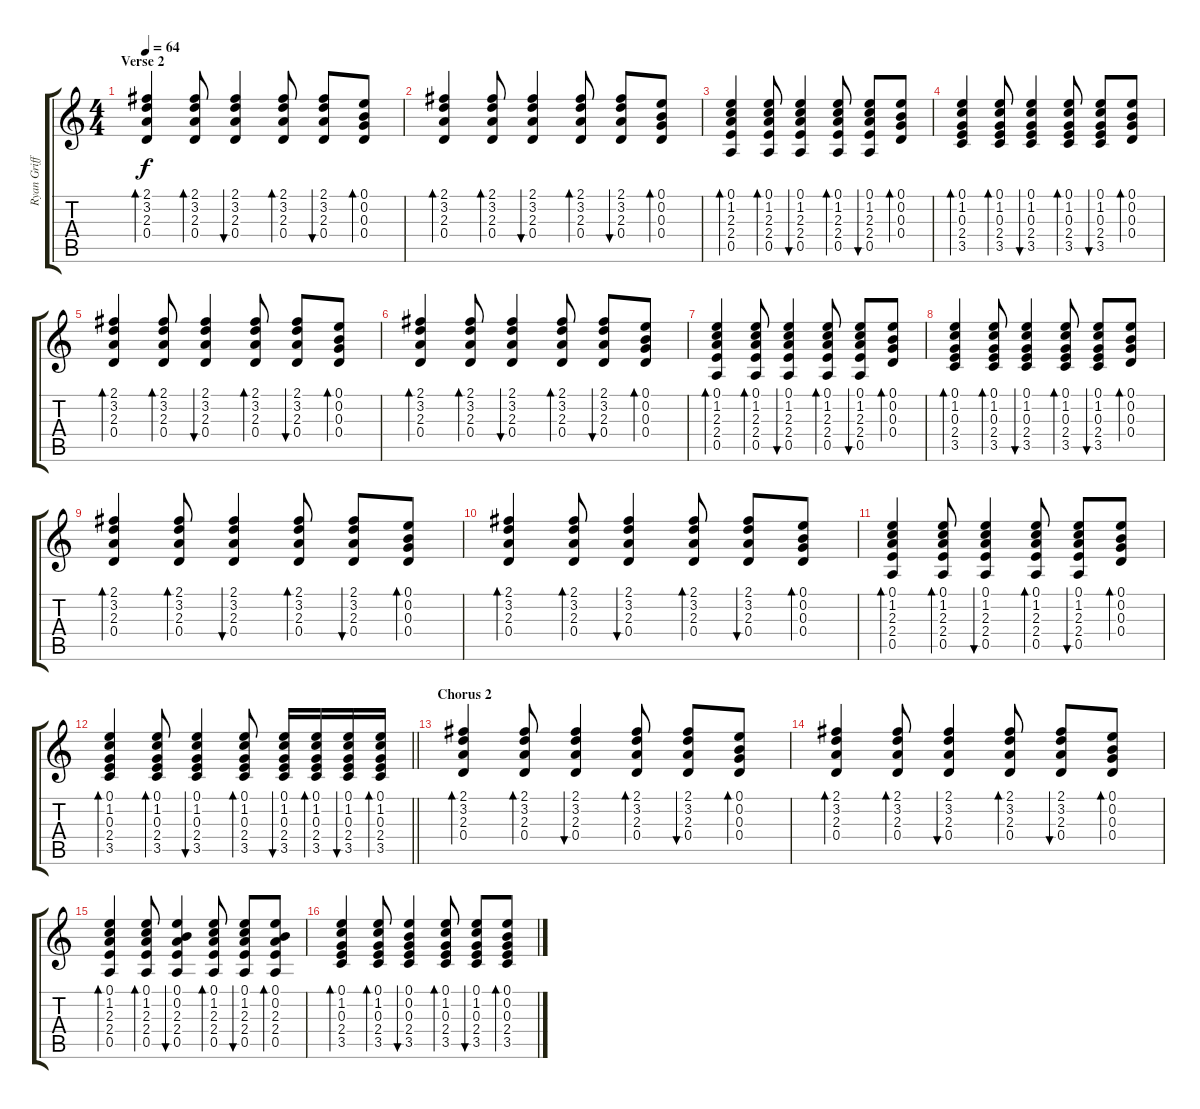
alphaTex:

\track ("Ryan Griffits" "Ryan Griff") {instrument acousticguitarsteel}
\staff {score tabs}
\tuning (E4 B3 G3 D3 A2 E2) {hide}
\ts (4 4)
\section ("" "Verse 2")
\tempo 64
\clef g2
\ks c
(2.1 3.2 2.3 0.4).4{bd 60 dy f} (2.1 3.2 2.3 0.4).8{bd 60} (2.1 3.2 2.3 0.4).4{bu 60} (2.1 3.2 2.3 0.4).8{bd 60} (2.1 3.2 2.3 0.4).8{bu 60} (0.1 0.2 0.3 0.4).8{bd 60} |
(2.1 3.2 2.3 0.4).4{bd 60} (2.1 3.2 2.3 0.4).8{bd 60} (2.1 3.2 2.3 0.4).4{bu 60} (2.1 3.2 2.3 0.4).8{bd 60} (2.1 3.2 2.3 0.4).8{bu 60} (0.1 0.2 0.3 0.4).8{bd 60} |
(0.1 1.2 2.3 2.4 0.5).4{bd 60} (0.1 1.2 2.3 2.4 0.5).8{bd 60} (0.1 1.2 2.3 2.4 0.5).4{bu 60} (0.1 1.2 2.3 2.4 0.5).8{bd 60} (0.1 1.2 2.3 2.4 0.5).8{bu 60} (0.1 0.2 0.3 0.4).8{bd 60} |
(0.1 1.2 0.3 2.4 3.5).4{bd 60} (0.1 1.2 0.3 2.4 3.5).8{bd 60} (0.1 1.2 0.3 2.4 3.5).4{bu 60} (0.1 1.2 0.3 2.4 3.5).8{bd 60} (0.1 1.2 0.3 2.4 3.5).8{bu 60} (0.1 0.2 0.3 0.4).8{bd 60} |
(2.1 3.2 2.3 0.4).4{bd 60} (2.1 3.2 2.3 0.4).8{bd 60} (2.1 3.2 2.3 0.4).4{bu 60} (2.1 3.2 2.3 0.4).8{bd 60} (2.1 3.2 2.3 0.4).8{bu 60} (0.1 0.2 0.3 0.4).8{bd 60} |
(2.1 3.2 2.3 0.4).4{bd 60} (2.1 3.2 2.3 0.4).8{bd 60} (2.1 3.2 2.3 0.4).4{bu 60} (2.1 3.2 2.3 0.4).8{bd 60} (2.1 3.2 2.3 0.4).8{bu 60} (0.1 0.2 0.3 0.4).8{bd 60} |
(0.1 1.2 2.3 2.4 0.5).4{bd 60} (0.1 1.2 2.3 2.4 0.5).8{bd 60} (0.1 1.2 2.3 2.4 0.5).4{bu 60} (0.1 1.2 2.3 2.4 0.5).8{bd 60} (0.1 1.2 2.3 2.4 0.5).8{bu 60} (0.1 0.2 0.3 0.4).8{bd 60} |
(0.1 1.2 0.3 2.4 3.5).4{bd 60} (0.1 1.2 0.3 2.4 3.5).8{bd 60} (0.1 1.2 0.3 2.4 3.5).4{bu 60} (0.1 1.2 0.3 2.4 3.5).8{bd 60} (0.1 1.2 0.3 2.4 3.5).8{bu 60} (0.1 0.2 0.3 0.4).8{bd 60} |
(2.1 3.2 2.3 0.4).4{bd 60} (2.1 3.2 2.3 0.4).8{bd 60} (2.1 3.2 2.3 0.4).4{bu 60} (2.1 3.2 2.3 0.4).8{bd 60} (2.1 3.2 2.3 0.4).8{bu 60} (0.1 0.2 0.3 0.4).8{bd 60} |
(2.1 3.2 2.3 0.4).4{bd 60} (2.1 3.2 2.3 0.4).8{bd 60} (2.1 3.2 2.3 0.4).4{bu 60} (2.1 3.2 2.3 0.4).8{bd 60} (2.1 3.2 2.3 0.4).8{bu 60} (0.1 0.2 0.3 0.4).8{bd 60} |
(0.1 1.2 2.3 2.4 0.5).4{bd 60} (0.1 1.2 2.3 2.4 0.5).8{bd 60} (0.1 1.2 2.3 2.4 0.5).4{bu 60} (0.1 1.2 2.3 2.4 0.5).8{bd 60} (0.1 1.2 2.3 2.4 0.5).8{bu 60} (0.1 0.2 0.3 0.4).8{bd 60} |
\barLineRight lightlight
(0.1 1.2 0.3 2.4 3.5).4{bd 60} (0.1 1.2 0.3 2.4 3.5).8{bd 60} (0.1 1.2 0.3 2.4 3.5).4{bu 60} (0.1 1.2 0.3 2.4 3.5).8{bd 60} (0.1 1.2 0.3 2.4 3.5).16{bu 30} (0.1 1.2 0.3 2.4 3.5).16{bd 30} (0.1 1.2 0.3 2.4 3.5).16{bu 30} (0.1 1.2 0.3 2.4 3.5).16{bd 30} |
\section ("" "Chorus 2")
(2.1 3.2 2.3 0.4).4{bd 60} (2.1 3.2 2.3 0.4).8{bd 60} (2.1 3.2 2.3 0.4).4{bu 60} (2.1 3.2 2.3 0.4).8{bd 60} (2.1 3.2 2.3 0.4).8{bu 60} (0.1 0.2 0.3 0.4).8{bd 60} |
(2.1 3.2 2.3 0.4).4{bd 60} (2.1 3.2 2.3 0.4).8{bd 60} (2.1 3.2 2.3 0.4).4{bu 60} (2.1 3.2 2.3 0.4).8{bd 60} (2.1 3.2 2.3 0.4).8{bu 60} (0.1 0.2 0.3 0.4).8{bd 60} |
(0.1 1.2 2.3 2.4 0.5).4{bd 60} (0.1 1.2 2.3 2.4 0.5).8{bd 60} (0.1 0.2 2.3 2.4 0.5).4{bu 60} (0.1 1.2 2.3 2.4 0.5).8{bd 60} (0.1 1.2 2.3 2.4 0.5).8{bu 60} (0.1 0.2 2.3 2.4 0.5).8{bd 60} |
(0.1 1.2 0.3 2.4 3.5).4{bd 60} (0.1 1.2 0.3 2.4 3.5).8{bd 60} (0.1 0.2 0.3 2.4 3.5).4{bu 60} (0.1 1.2 0.3 2.4 3.5).8{bd 60} (0.1 1.2 0.3 2.4 3.5).8{bu 60} (0.1 0.2 0.3 2.4 3.5).8{bd 60}
